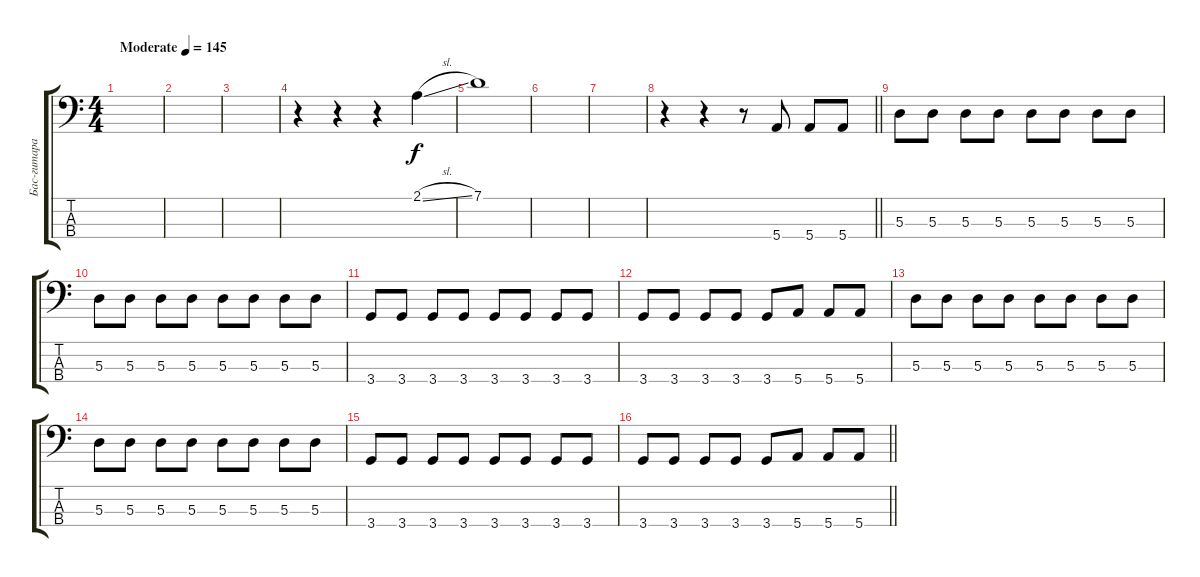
\track ("Бас-гитара" "Бас-гитара") {instrument electricbassfinger}
\staff {score tabs}
\tuning (G2 D2 A1 E1) {hide}
\ts (4 4)
\tempo (145 "Moderate")
\clef f4
\ks c
|
|
|
r.4 r.4 r.4 2.1{sl}.4 |
7.1.1 |
|
|
\barLineRight lightlight
r.4 r.4 r.8 5.4.8 5.4.8 5.4.8 |
5.3.8 5.3.8 5.3.8 5.3.8 5.3.8 5.3.8 5.3.8 5.3.8 |
5.3.8 5.3.8 5.3.8 5.3.8 5.3.8 5.3.8 5.3.8 5.3.8 |
3.4.8 3.4.8 3.4.8 3.4.8 3.4.8 3.4.8 3.4.8 3.4.8 |
3.4.8 3.4.8 3.4.8 3.4.8 3.4.8 5.4.8 5.4.8 5.4.8 |
5.3.8 5.3.8 5.3.8 5.3.8 5.3.8 5.3.8 5.3.8 5.3.8 |
5.3.8 5.3.8 5.3.8 5.3.8 5.3.8 5.3.8 5.3.8 5.3.8 |
3.4.8 3.4.8 3.4.8 3.4.8 3.4.8 3.4.8 3.4.8 3.4.8 |
\barLineRight lightlight
3.4.8 3.4.8 3.4.8 3.4.8 3.4.8 5.4.8 5.4.8 5.4.8
